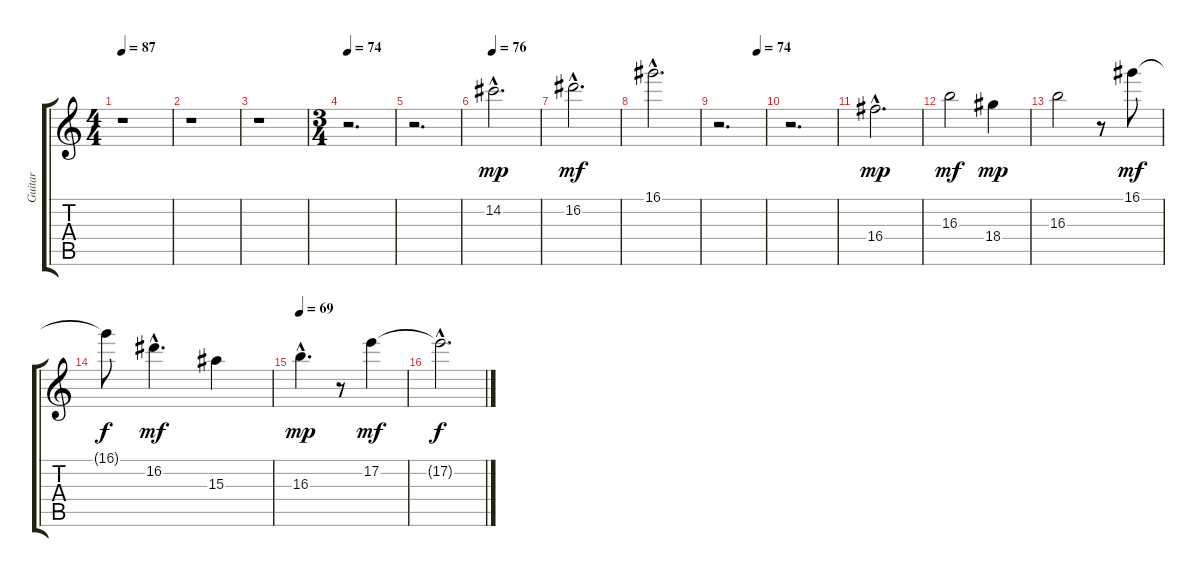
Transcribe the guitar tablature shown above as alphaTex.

\track ("Guitar" "Guitar") {instrument electricguitarclean}
\staff {score tabs}
\tuning (E4 B3 G3 D3 A2 E2) {hide}
\ts (4 4)
\tempo 87
\clef g2
\ks c
r.1{dy f} |
r.1 |
r.1 |
\ts (3 4)
\tempo 74
r.2{d} |
r.2{d} |
\tempo 76
14.2{hac}.2{d dy mp} |
16.2{hac}.2{d dy mf} |
16.1{hac}.2{d} |
\tempo (74 0.8333333333333334)
r.2{d} |
r.2{d} |
16.4{hac}.2{d dy mp} |
16.3.2{dy mf} 18.4.4{dy mp} |
16.3.2 r.8 16.1.8{dy mf} |
16.1{t}.8{dy f} 16.2{hac}.4{d dy mf} 15.3.4 |
\tempo 69
16.3{hac}.4{d dy mp} r.8 17.2.4{dy mf} |
17.2{hac t}.2{d dy f}
